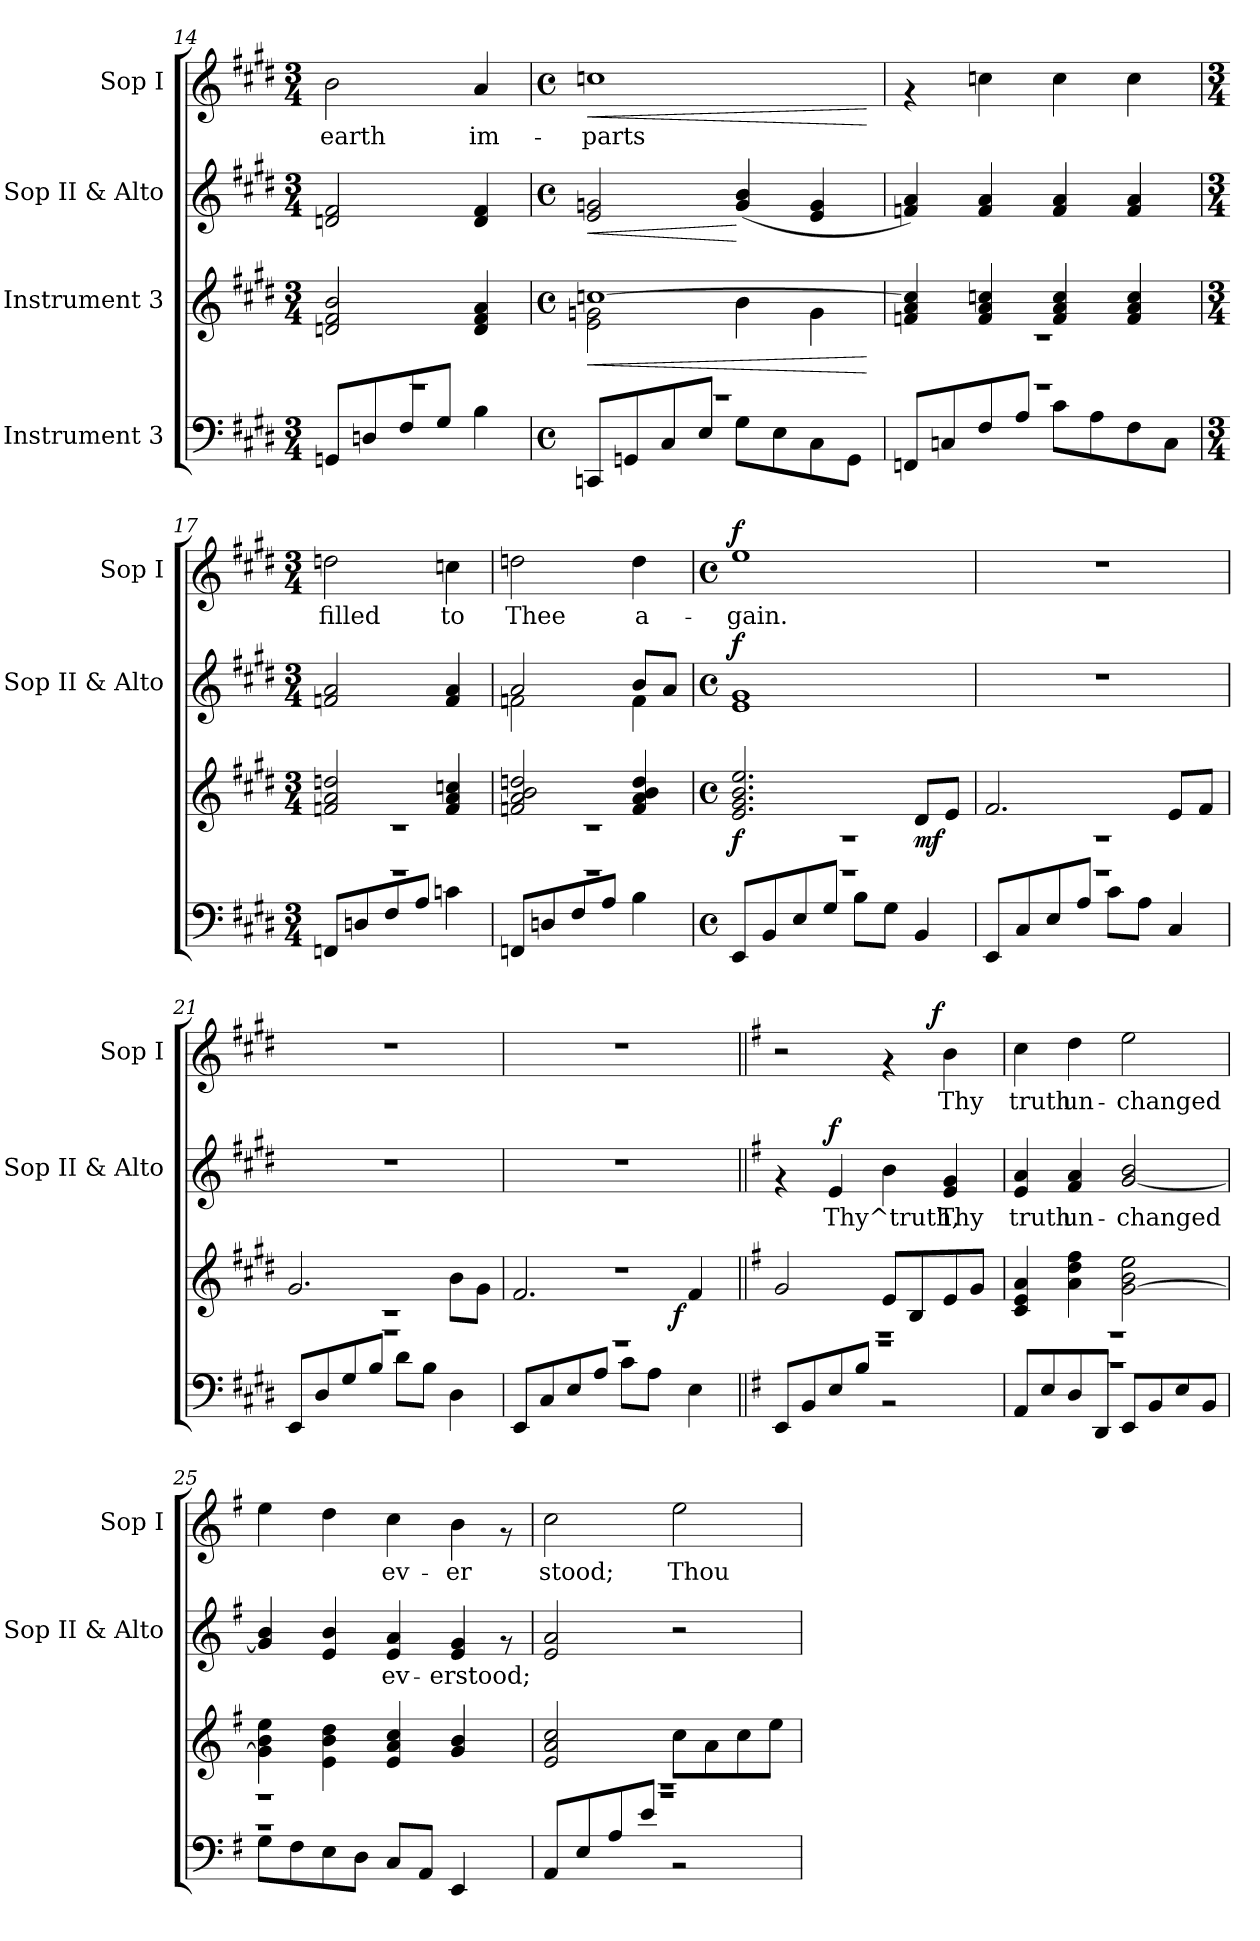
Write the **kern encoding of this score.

**kern	**kern	**dynam	**kern	**text	**dynam	**kern	**text	**dynam
*part4	*part3	*part3	*part2	*part2	*part2	*part1	*part1	*part1
*staff4	*staff3	*staff3	*staff2	*staff2	*staff2	*staff1	*staff1	*staff1
*I"Instrument 3	*I"Instrument 3	*	*I"Sop II & Alto	*	*	*I"Sop I	*	*
*	*	*	*I'Sop II & Alto	*	*	*I'Sop I	*	*
*clefF4	*clefG2	*	*clefG2	*	*	*clefG2	*	*
*k[f#c#g#d#]	*k[f#c#g#d#]	*	*k[f#c#g#d#]	*	*	*k[f#c#g#d#]	*	*
*E:	*E:	*	*E:	*	*	*E:	*	*
*M3/4	*M3/4	*	*M3/4	*	*	*M3/4	*	*
=14	=14	=14	=14	=14	=14	=14	=14	=14
*^	*	*	*	*	*	*	*	*
!	!	!	!	!	!LO:LY:b:cj	!	!	!LO:LY:b:cj	!
2.r	8GGn/L	2b/ 2f#/ 2dn/	.	2f#/ 2dn/	.	.	2b\	earth	.
.	8Dn/	.	.	.	.	.	.	.	.
.	8F#/	.	.	.	.	.	.	.	.
.	8G#/J	.	.	.	.	.	.	.	.
!	!	!	!	!	!LO:LY:b:cj	!	!	!LO:LY:b:cj	!
.	4B\	4f#/ 4d/ 4a/	.	4d/ 4f#/	.	.	4a/	im-	.
=15	=15	=15	=15	=15	=15	=15	=15	=15	=15
*M4/4	*	*M4/4	*	*M4/4	*	*	*M4/4	*	*
*met(c)	*	*met(c)	*	*met(c)	*	*	*met(c)	*	*
!	!	!	!LO:HP:b	!	!LO:LY:b:cj	!LO:HP:b	!	!LO:LY:b:cj	!LO:HP:b
*	*	*^	*	*	*	*	*	*	*
1r	8CCn/L	[>1ccn	2e\ 2gn\	<	2gn/ 2e/	.	<	1ccn	-parts	<
.	8GGn/	.	.	.	.	.	.	.	.	.
.	8C#/	.	.	.	.	.	.	.	.	.
.	8E/J	.	.	.	.	.	.	.	.	.
!	!	!	!	!	!	!LO:LY:b:cj	!	!	!	!
.	8G#\L	.	4b\	.	(<4b/ 4g/	.	[	.	.	.
.	8E\	.	.	.	.	.	.	.	.	.
!	!	!	!	!	!	!LO:LY:b:cj	!	!	!	!
.	8C#\	.	4g\	.	4e/ 4g/	.	.	.	.	.
.	8GG\J	.	.	.	.	.	.	.	.	.
*v	*v	*	*	*	*	*	*	*	*	*
*	*v	*v	*	*	*	*	*	*	*
.	.	[	.	.	.	.	.	[
=16	=16	=16	=16	=16	=16	=16	=16	=16
*^	*^	*	*	*	*	*	*	*
!	!	!	!	!	!	!LO:LY:b:cj	!	!	!	!
1r	8FFn/L	4a/ 4fn/ 4ccn/]	1r	.	4a/ 4fn/)	.	.	4rf	.	.
.	8Cn/	.	.	.	.	.	.	.	.	.
!	!	!	!	!	!	!LO:LY:b:cj	!	!	!LO:LY:b:cj	!
.	8F#/	4cc/ 4a/ 4f/	.	.	4a/ 4f/	.	.	4ccn\	.	.
.	8A/J	.	.	.	.	.	.	.	.	.
!	!	!	!	!	!	!LO:LY:b:cj	!	!	!LO:LY:b:cj	!
.	8c#\L	4a/ 4f/ 4cc/	.	.	4a/ 4f/	.	.	4cc\	.	.
.	8A\	.	.	.	.	.	.	.	.	.
!	!	!	!	!	!	!LO:LY:b:cj	!	!	!LO:LY:b:cj	!
.	8F#\	4cc/ 4a/ 4f/	.	.	4a/ 4f/	.	.	4cc\	.	.
.	8C\J	.	.	.	.	.	.	.	.	.
!!LO:LB:g=z
=17	=17	=17	=17	=17	=17	=17	=17	=17	=17	=17
*M3/4	*	*M3/4	*	*	*M3/4	*	*	*M3/4	*	*
!	!	!	!	!	!	!LO:LY:b:cj	!	!	!LO:LY:b:cj	!
2.r	8FFn/L	2a/ 2fn/ 2ddn/	2.r	.	2a/ 2fn/	.	.	2ddn\	filled	.
.	8Dn/	.	.	.	.	.	.	.	.	.
.	8F#/	.	.	.	.	.	.	.	.	.
.	8A/J	.	.	.	.	.	.	.	.	.
!	!	!	!	!	!	!LO:LY:b:cj	!	!	!LO:LY:b:cj	!
.	4cn\	4ccn/ 4a/ 4f/	.	.	4a/ 4f/	.	.	4ccn\	to	.
=18	=18	=18	=18	=18	=18	=18	=18	=18	=18	=18
*	*	*	*	*	*^	*	*	*	*	*
!	!	!	!	!	!	!	!LO:LY:b:cj	!	!	!LO:LY:b:cj	!
2.r	8FFn/L	2ddn/ 2a/ 2fn/ 2b/	2.r	.	2a/	2fn\	.	.	2ddn\	Thee	.
.	8Dn/	.	.	.	.	.	.	.	.	.	.
.	8F#/	.	.	.	.	.	.	.	.	.	.
.	8A/J	.	.	.	.	.	.	.	.	.	.
!	!	!	!	!	!	!	!LO:LY:b:cj	!	!	!LO:LY:b:cj	!
.	4B\	4dd/ 4a/ 4f/ 4b/	.	.	4f\	8b/L	.	.	4dd\	a-	.
!	!	!	!	!	!	!	!LO:LY:b:cj	!	!	!	!
.	.	.	.	.	.	8a/J	.	.	.	.	.
*	*	*	*	*	*v	*v	*	*	*	*	*
=19	=19	=19	=19	=19	=19	=19	=19	=19	=19	=19
*M4/4	*	*M4/4	*	*	*M4/4	*	*	*M4/4	*	*
*met(c)	*	*met(c)	*	*	*met(c)	*	*	*met(c)	*	*
*	*	*	*	*	*^	*	*	*	*	*
!	!	!	!	!LO:DY:b	!	!	!LO:LY:b:cj	!LO:DY:a	!	!LO:LY:b:cj	!LO:DY:a
*	*	*	*	*	*v	*v	*	*	*	*	*
1r	8EE/L	2.ee/ 2.b/ 2.g#/ 2.e/	1r	f	1g# 1e	.	f	1ee	-gain.	f
.	8BB/	.	.	.	.	.	.	.	.	.
.	8E/	.	.	.	.	.	.	.	.	.
.	8G#/J	.	.	.	.	.	.	.	.	.
.	8B\L	.	.	.	.	.	.	.	.	.
.	8G#\J	.	.	.	.	.	.	.	.	.
!	!	!	!	!LO:DY:b	!	!	!	!	!	!
.	4BB/	8d#/L	.	mf	.	.	.	.	.	.
.	.	8e/J	.	.	.	.	.	.	.	.
=20	=20	=20	=20	=20	=20	=20	=20	=20	=20	=20
1r	8EE/L	2.f#/	1r	.	1r	.	.	1r	.	.
.	8C#/	.	.	.	.	.	.	.	.	.
.	8E/	.	.	.	.	.	.	.	.	.
.	8A/J	.	.	.	.	.	.	.	.	.
.	8c#\L	.	.	.	.	.	.	.	.	.
.	8A\J	.	.	.	.	.	.	.	.	.
.	4C#/	8e/L	.	.	.	.	.	.	.	.
.	.	8f#/J	.	.	.	.	.	.	.	.
!!LO:PB:g=z
=21	=21	=21	=21	=21	=21	=21	=21	=21	=21	=21
1r	8EE/L	2.g#/	1r	.	1r	.	.	1r	.	.
.	8D#/	.	.	.	.	.	.	.	.	.
.	8G#/	.	.	.	.	.	.	.	.	.
.	8B/J	.	.	.	.	.	.	.	.	.
.	8d#\L	.	.	.	.	.	.	.	.	.
.	8B\J	.	.	.	.	.	.	.	.	.
.	4D#\	8b\L	.	.	.	.	.	.	.	.
.	.	8g#\J	.	.	.	.	.	.	.	.
=22	=22	=22	=22	=22	=22	=22	=22	=22	=22	=22
*	*	*	*^	*	*	*	*	*	*	*
1r	8EE/L	2.f#/	1r	2ryy	.	1r	.	.	1r	.	.
.	8C#/	.	.	.	.	.	.	.	.	.	.
.	8E/	.	.	.	.	.	.	.	.	.	.
.	8A/J	.	.	.	.	.	.	.	.	.	.
.	8c#\L	.	.	8ryy	.	.	.	.	.	.	.
.	8A\J	.	.	16ryy	.	.	.	.	.	.	.
.	.	.	.	64ryy	.	.	.	.	.	.	.
!	!	!	!	!	!LO:DY:b	!	!	!	!	!	!
.	.	.	.	4ryy	f	.	.	.	.	.	.
.	4E\	4f#/	.	.	.	.	.	.	.	.	.
.	.	.	.	32.ryy	.	.	.	.	.	.	.
*	*	*v	*v	*v	*	*	*	*	*	*	*
=23||	=23||	=23||	=23||	=23||	=23||	=23||	=23||	=23||	=23||
*k[f#]	*	*k[f#]	*	*k[f#]	*	*	*k[f#]	*	*
*G:	*	*G:	*	*G:	*	*	*G:	*	*
*	*	*^	*	*	*	*	*^	*	*
1r	8EE/L	2g/	1r	.	4rf	.	.	2r	2ryy	.	.
.	8BB/	.	.	.	.	.	.	.	.	.	.
!	!	!	!	!	!	!LO:LY:b:cj	!LO:DY:a	!	!	!	!
.	8E/	.	.	.	4e/	Thy^truth,	f	.	.	.	.
.	8B/J	.	.	.	.	.	.	.	.	.	.
!	!	!	!	!	!	!LO:LY:b:cj	!	!	!	!	!
.	2r	8e/L	.	.	4b\	.	.	4rf	8..ryy	.	.
.	.	8B/	.	.	.	.	.	.	.	.	.
!	!	!	!	!	!	!	!	!	!	!	!LO:DY:a
.	.	.	.	.	.	.	.	.	4ryy	.	f
!	!	!	!	!	!	!LO:LY:b:cj	!	!	!	!LO:LY:b:cj	!
.	.	8e/	.	.	4g/ 4e/	Thy	.	4b\	.	Thy	.
.	.	8g/J	.	.	.	.	.	.	.	.	.
.	.	.	.	.	.	.	.	.	32ryy	.	.
=24	=24	=24	=24	=24	=24	=24	=24	=24	=24	=24	=24
!	!	!	!	!	!	!LO:LY:b:cj	!	!	!	!LO:LY:b:cj	!
*	*	*	*	*	*	*	*	*v	*v	*	*
1r	8AA/L	4a/ 4e/ 4c/	1r	.	4a/ 4e/	truth	.	4cc\	truth	.
.	8E/	.	.	.	.	.	.	.	.	.
!	!	!	!	!	!	!LO:LY:b:cj	!	!	!LO:LY:b:cj	!
.	8D/	4dd\ 4a\ 4ff#\	.	.	4a/ 4f#/	un-	.	4dd\	un-	.
.	8DD/J	.	.	.	.	.	.	.	.	.
!	!	!	!	!	!	!LO:LY:b:cj	!	!	!LO:LY:b:cj	!
.	8EE/L	2ee\ 2b\ [>2g\	.	.	2b/ [>2g/	-changed	.	2ee\	-changed	.
.	8BB/	.	.	.	.	.	.	.	.	.
.	8E/	.	.	.	.	.	.	.	.	.
.	8BB/J	.	.	.	.	.	.	.	.	.
!!LO:PB:g=z
=25	=25	=25	=25	=25	=25	=25	=25	=25	=25	=25
!	!	!	!	!	!	!LO:LY:b:cj	!	!	!LO:LY:b:cj	!
1r	8G\L	4b\ 4g\] 4ee\	1r	.	4b/ 4g/]	.	.	4ee\	.	.
.	8F#\	.	.	.	.	.	.	.	.	.
.	8E\	4dd\ 4e\ 4b\	.	.	4b/ 4e/	.	.	4dd\	.	.
.	8D\J	.	.	.	.	.	.	.	.	.
!	!	!	!	!	!	!LO:LY:b:cj	!	!	!LO:LY:b:cj	!
.	8C/L	4cc/ 4a/ 4e/	.	.	4e/ 4a/	ev-	.	4cc\	ev-	.
.	8AA/J	.	.	.	.	.	.	.	.	.
!	!	!	!	!	!	!LO:LY:b:cj	!	!	!LO:LY:b:cj	!
.	4EE/	4b/ 4g/	.	.	4e/ 4g/	-erstood;	.	4b\	-er	.
8ryy	8ryy	8ryy	8ryy	.	8rf	.	.	8rf	.	.
=26	=26	=26	=26	=26	=26	=26	=26	=26	=26	=26
!	!	!	!	!	!	!LO:LY:b:cj	!	!	!LO:LY:b:cj	!
1r	8AA/L	2a/ 2e/ 2cc/	1r	.	2e/ 2a/	.	.	2cc\	stood;	.
.	8E/	.	.	.	.	.	.	.	.	.
.	8A/	.	.	.	.	.	.	.	.	.
.	8e/J	.	.	.	.	.	.	.	.	.
!	!	!	!	!	!	!	!	!	!LO:LY:b:cj	!
.	2r	8cc\L	.	.	2r	.	.	2ee\	Thou	.
.	.	8a\	.	.	.	.	.	.	.	.
.	.	8cc\	.	.	.	.	.	.	.	.
.	.	8ee\J	.	.	.	.	.	.	.	.
*v	*v	*	*	*	*	*	*	*	*	*
*	*v	*v	*	*	*	*	*	*	*
=	=	=	=	=	=	=	=	=
*-	*-	*-	*-	*-	*-	*-	*-	*-
